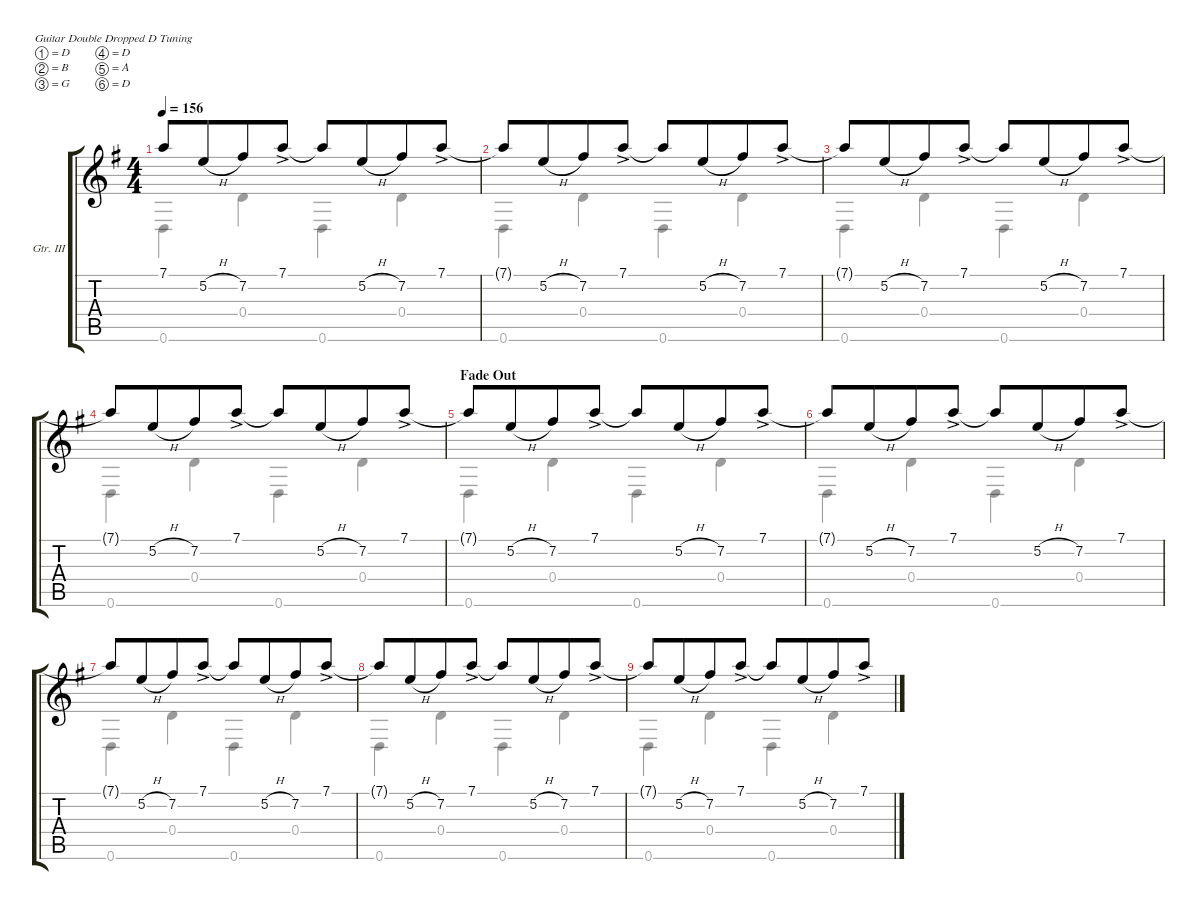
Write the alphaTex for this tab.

\defaultSystemsLayout 4
\hideDynamics
\bracketExtendMode groupsimilarinstruments
\firstSystemTrackNameOrientation horizontal
\otherSystemsTrackNameOrientation horizontal
\track ("Guitar III (Overdub)" "Gtr. III") {instrument acousticguitarsteel}
\staff {score tabs}
\tuning (D4 B3 G3 D3 A2 D2)
\voice
\ts (4 4)
\tempo 156
\clef g2
\scale
0.2
\ks g
7.1{t}.8{dy mp} 5.2{h}.8{beam merge} 7.2.8 7.1{ac}.8 7.1{t}.8 5.2{h}.8{beam merge} 7.2.8 7.1{ac}.8 |
7.1{t}.8 5.2{h}.8{beam merge} 7.2.8 7.1{ac}.8 7.1{t}.8 5.2{h}.8{beam merge} 7.2.8 7.1{ac}.8 |
7.1{t}.8 5.2{h}.8{beam merge} 7.2.8 7.1{ac}.8 7.1{t}.8 5.2{h}.8{beam merge} 7.2.8 7.1{ac}.8 |
7.1{t}.8 5.2{h}.8{beam merge} 7.2.8 7.1{ac}.8 7.1{t}.8 5.2{h}.8{beam merge} 7.2.8 7.1{ac}.8 |
\section ("" "Fade Out")
7.1{t}.8 5.2{h}.8{beam merge} 7.2.8 7.1{ac}.8 7.1{t}.8 5.2{h}.8{beam merge} 7.2.8 7.1{ac}.8 |
7.1{t}.8 5.2{h}.8{beam merge} 7.2.8 7.1{ac}.8 7.1{t}.8 5.2{h}.8{beam merge} 7.2.8 7.1{ac}.8 |
7.1{t}.8 5.2{h}.8{beam merge} 7.2.8 7.1{ac}.8 7.1{t}.8 5.2{h}.8{beam merge} 7.2.8 7.1{ac}.8 |
7.1{t}.8 5.2{h}.8{beam merge} 7.2.8 7.1{ac}.8 7.1{t}.8 5.2{h}.8{beam merge} 7.2.8 7.1{ac}.8 |
7.1{t}.8 5.2{h}.8{beam merge} 7.2.8 7.1{ac}.8 7.1{t}.8 5.2{h}.8{beam merge} 7.2.8 7.1{ac}.8
\voice
\clef g2
\ottava regular
\simile none
\scale
0.2
\ks g
0.6.4{dy p} 0.4.4 0.6.4 0.4.4 |
0.6.4 0.4.4 0.6.4 0.4.4 |
0.6.4 0.4.4 0.6.4 0.4.4 |
0.6.4 0.4.4 0.6.4 0.4.4 |
0.6.4 0.4.4 0.6.4 0.4.4 |
0.6.4 0.4.4 0.6.4 0.4.4 |
0.6.4 0.4.4 0.6.4 0.4.4 |
0.6.4 0.4.4 0.6.4 0.4.4 |
0.6.4 0.4.4 0.6.4 0.4.4
